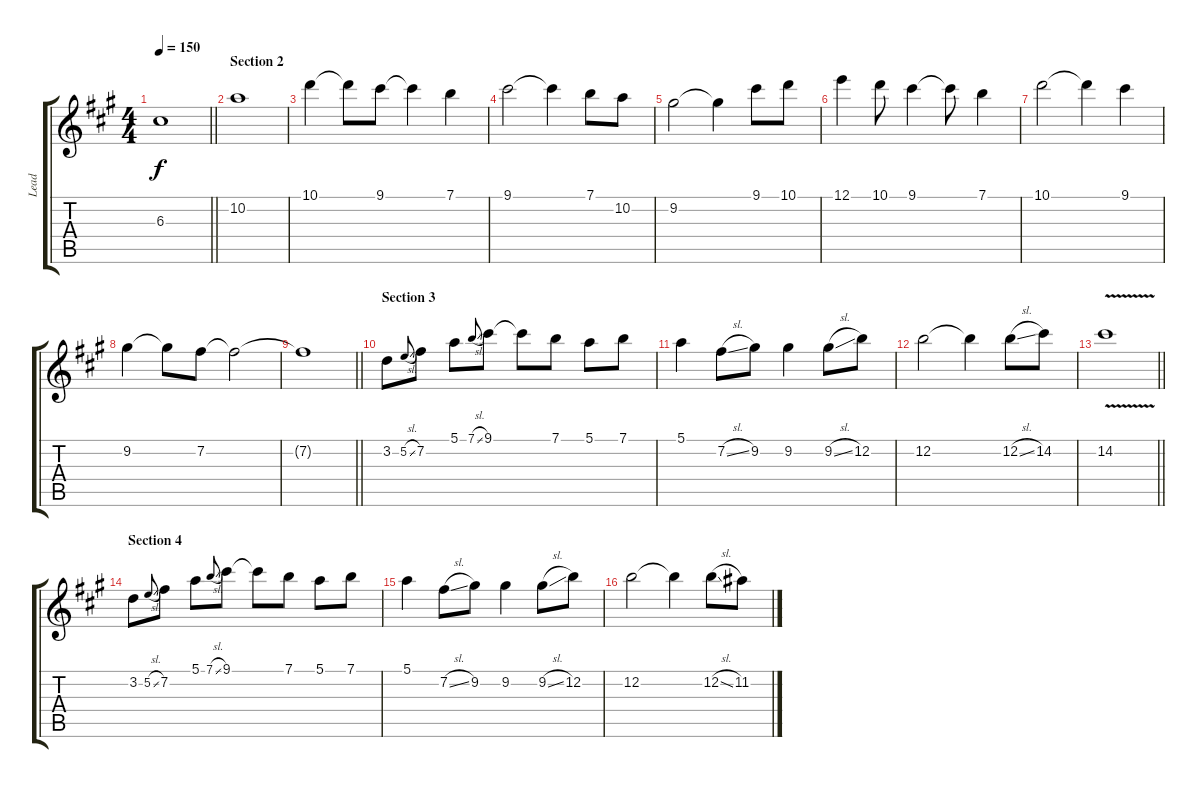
\track ("Lead" "Lead") {instrument electricguitarjazz}
\staff {score tabs}
\tuning (E4 B3 G3 D3 A2 E2) {hide}
\ts (4 4)
\tempo 150
\clef g2
\barLineRight lightlight
\ks a
6.3{t}.1{dy f} |
\section ("" "Section 2")
10.2.1 |
10.1.4 10.1{t}.8 9.1.8 9.1{t}.4 7.1.4 |
9.1.2 9.1{t}.4 7.1.8 10.2.8 |
9.2.2 9.2{t}.4 9.1.8 10.1.8 |
12.1.4 10.1.8 9.1.4 9.1{t}.8 7.1.4 |
10.1.2 10.1{t}.4 9.1.4 |
9.2.4 9.2{t}.8 7.2.8 7.2{t}.2 |
\barLineRight lightlight
7.2{t}.1 |
\section ("" "Section 3")
3.2.8 5.2{sl}.8{gr onbeat} 7.2.8 5.1.8 7.1{sl}.8{gr onbeat} 9.1.8 9.1{t}.8 7.1.8 5.1.8 7.1.8 |
5.1.4 7.2{sl}.8 9.2.8 9.2.4 9.2{sl}.8 12.2.8 |
12.2.2 12.2{t}.4 12.2{sl}.8 14.2.8 |
\barLineRight lightlight
14.2{v}.1 |
\section ("" "Section 4")
3.2.8 5.2{sl}.8{gr onbeat} 7.2.8 5.1.8 7.1{sl}.8{gr onbeat} 9.1.8 9.1{t}.8 7.1.8 5.1.8 7.1.8 |
5.1.4 7.2{sl}.8 9.2.8 9.2.4 9.2{sl}.8 12.2.8 |
12.2.2 12.2{t}.4 12.2{sl}.8 11.2.8
